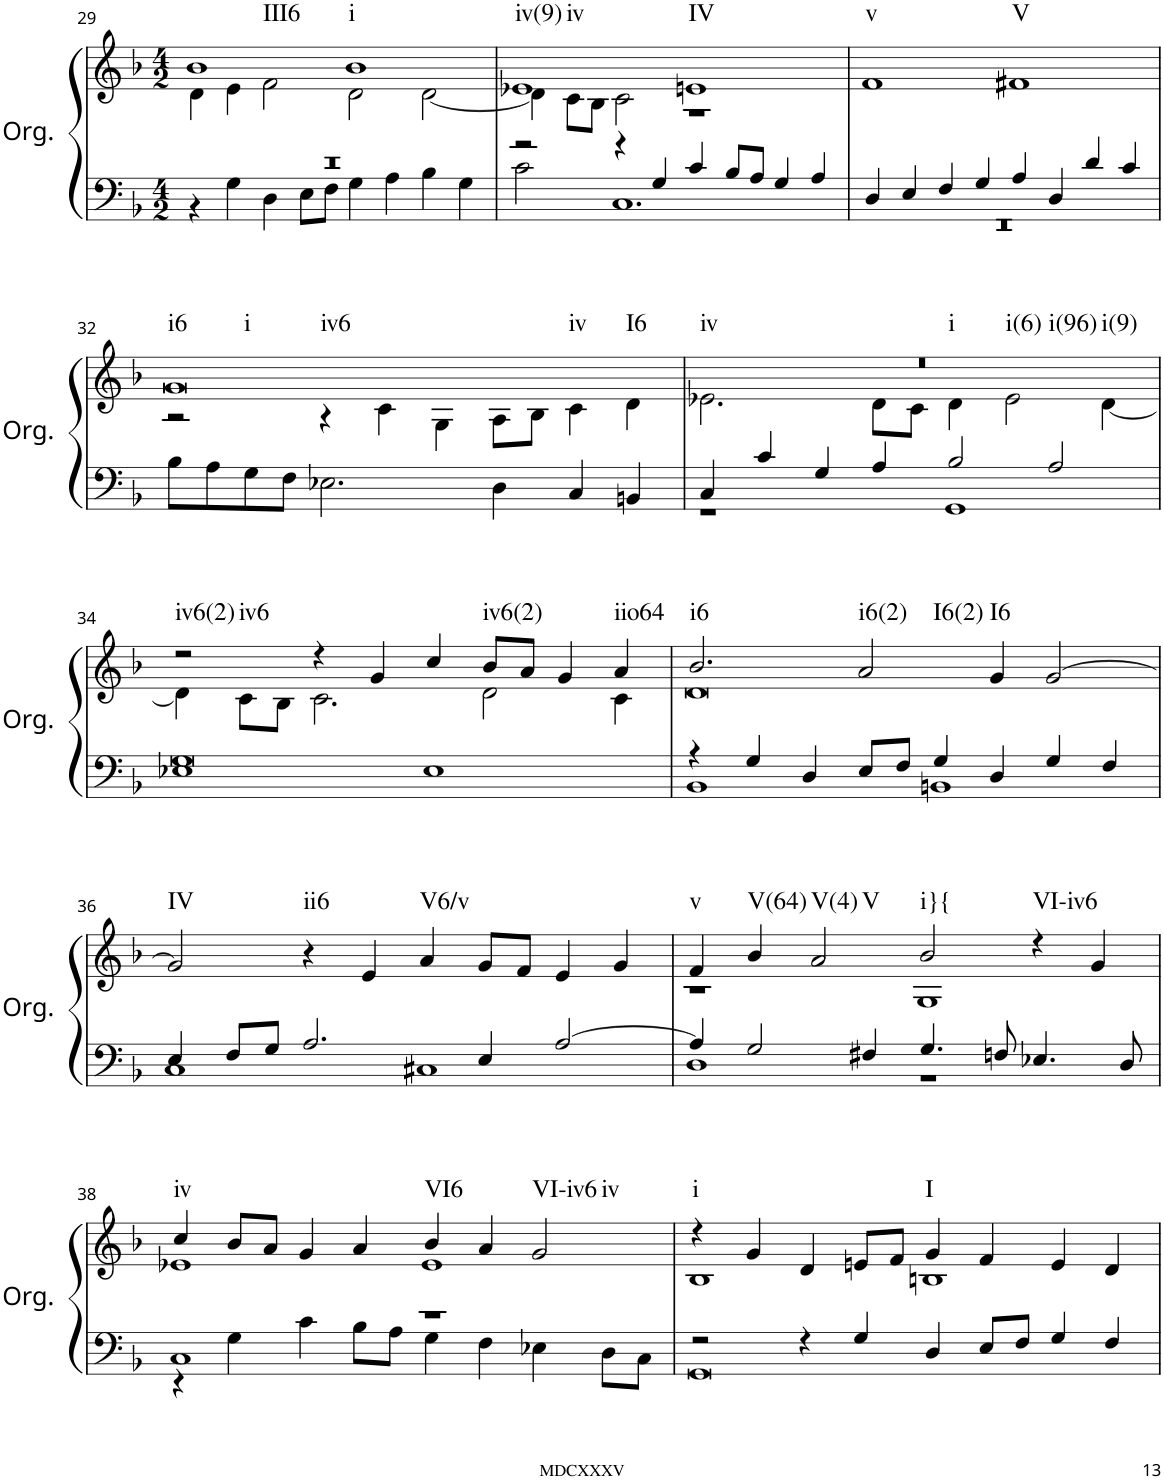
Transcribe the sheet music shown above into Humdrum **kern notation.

**kern	**kern	**harte	**kern
*part2	*part2	*part2	*part1
*staff3	*staff2	*	*staff1
*I"Organ	*	*	*I"Voice
*I'Org.	*	*	*I'Vo.
!!LO:PB:g=z
*clefF4	*clefG2	*	*clefGv2
*k[b-]	*k[b-]	*	*k[b-]
*M4/2	*M4/2	*	*M4/2
=29	=29	=29	=29
*^	*^	*	*
!	!	!	!	!LO:H:kt=III6	!
0r	4r	1b-	4d\	N	0r
.	4G\	.	4e\	.	.
.	4D\	.	2f\	.	.
.	8E\L	.	.	.	.
.	8F\J	.	.	.	.
!	!	!	!	!LO:H:kt=i	!
.	4G\	1b-	2d\	N	.
.	4A\	.	.	.	.
.	4B-\	.	[2d\	.	.
.	4G\	.	.	.	.
=30	=30	=30	=30	=30	=30
!	!	!	!	!LO:H:n=1:kt=iv(9)	!
!	!	!	!	!LO:H:n=2:kt=iv	!
2r	2c\	1e-X	4d\]	N N	0r
.	.	.	8c\L	.	.
.	.	.	8B-\J	.	.
4r	1.C	.	2c\	.	.
4G/	.	.	.	.	.
!	!	!	!	!LO:H:kt=IV	!
4c/	.	1en	1r	N	.
8B-/L	.	.	.	.	.
8A/J	.	.	.	.	.
4G/	.	.	.	.	.
4A/	.	.	.	.	.
*	*	*v	*v	*	*
=31	=31	=31	=31	=31
!	!	!	!LO:H:kt=v	!
4D/	0r	1f	N	0r
4E/	.	.	.	.
4F/	.	.	.	.
4G/	.	.	.	.
!	!	!	!LO:H:kt=V	!
4A/	.	1f#X	N	.
4D/	.	.	.	.
4d/	.	.	.	.
4c/	.	.	.	.
*v	*v	*	*	*
!!LO:LB:g=z
=32	=32	=32	=32
*	*^	*	*
!	!	!	!LO:H:n=1:kt=i6	!
!	!	!	!LO:H:n=2:kt=i	!
!	!	!	!LO:H:n=3:kt=iv6	!
!	!	!	!LO:H:n=4:kt=iv	!
!	!	!	!LO:H:n=5:kt=I6	!
8B-\L	0g	2r	N N N N N	0r
8A\	.	.	.	.
8G\	.	.	.	.
8F\J	.	.	.	.
2.E-X\	.	4r	.	.
.	.	4c\	.	.
.	.	4G\	.	.
4D\	.	8A\L	.	.
.	.	8B-\J	.	.
4C/	.	4c\	.	.
4BBn/	.	4d\	.	.
=33	=33	=33	=33	=33
*^	*	*	*	*
!	!	!	!	!LO:H:n=1:kt=iv	!
!	!	!	!	!LO:H:n=2:kt=i	!
!	!	!	!	!LO:H:n=3:kt=i(6)	!
!	!	!	!	!LO:H:n=4:kt=i(96)	!
!	!	!	!	!LO:H:n=5:kt=i(9)	!
4C/	1r	0r	2.e-X\	N N N N N	0r
4c/	.	.	.	.	.
4G/	.	.	.	.	.
4A/	.	.	8d\L	.	.
.	.	.	8c\J	.	.
2B-/	1GG	.	4d\	.	.
.	.	.	2e-\	.	.
2A/	.	.	.	.	.
.	.	.	[4d\	.	.
!!LO:LB:g=z
=34	=34	=34	=34	=34	=34
!	!	!	!	!LO:H:n=1:kt=iv6(2)	!
!	!	!	!	!LO:H:n=2:kt=iv6	!
0G	1E-X	2r	4d\]	N N	0r
.	.	.	8c\L	.	.
.	.	.	8B-\J	.	.
.	.	4r	2.c\	.	.
.	.	4g/	.	.	.
.	1E-	4cc/	.	.	.
!	!	!	!	!LO:H:kt=iv6(2)	!
.	.	8b-/L	2d\	N	.
.	.	8a/J	.	.	.
.	.	4g/	.	.	.
!	!	!	!	!LO:H:kt=iio64	!
.	.	4a/	4c\	N	.
=35	=35	=35	=35	=35	=35
!	!	!	!	!LO:H:kt=i6	!
4r	1BB-	2.b-/	0d	N	0r
4G/	.	.	.	.	.
4D/	.	.	.	.	.
!	!	!	!	!LO:H:n=1:kt=i6(2)	!
!	!	!	!	!LO:H:n=2:kt=I6(2)	!
8E/L	.	2a/	.	N N	.
8F/J	.	.	.	.	.
4G/	1BBn	.	.	.	.
!	!	!	!	!LO:H:kt=I6	!
4D/	.	4g/	.	N	.
4G/	.	[2g/	.	.	.
4F/	.	.	.	.	.
*	*	*v	*v	*	*
!!LO:LB:g=z
=36	=36	=36	=36	=36
!	!	!	!LO:H:kt=IV	!
4E/	1C	2g/]	N	0r
8F/L	.	.	.	.
8G/J	.	.	.	.
!	!	!	!LO:H:kt=ii6	!
2.A/	.	4r	N	.
.	.	4e/	.	.
!	!	!	!LO:H:kt=V6/v	!
.	1C#X	4a/	N	.
4E/	.	8g/L	.	.
.	.	8f/J	.	.
[2A/	.	4e/	.	.
.	.	4g/	.	.
=37	=37	=37	=37	=37
*	*	*^	*	*
!	!	!	!	!LO:H:kt=v	!
4A/]	1D	4f/	1r	N	0r
!	!	!	!	!LO:H:kt=V(64)	!
2G/	.	4b-/	.	N	.
!	!	!	!	!LO:H:n=1:kt=V(4)	!
!	!	!	!	!LO:H:n=2:kt=V	!
.	.	2a/	.	N N	.
4F#X/	.	.	.	.	.
!	!	!	!	!LO:H:kt=i}{	!
4.G/	1r	2b-/	1G	N	.
8Fn/	.	.	.	.	.
!	!	!	!	!LO:H:kt=VI-iv6	!
4.E-X/	.	4r	.	N	.
.	.	4g/	.	.	.
8D/	.	.	.	.	.
!!LO:LB:g=z
=38	=38	=38	=38	=38	=38
!	!	!	!	!LO:H:kt=iv	!
1C	4r	4cc/	1e-X	N	0r
.	4G\	8b-/L	.	.	.
.	.	8a/J	.	.	.
.	4c\	4g/	.	.	.
.	8B-\L	4a/	.	.	.
.	8A\J	.	.	.	.
!	!	!	!	!LO:H:kt=VI6	!
1r	4G\	4b-/	1e-	N	.
.	4F\	4a/	.	.	.
!	!	!	!	!LO:H:n=1:kt=VI-iv6	!
!	!	!	!	!LO:H:n=2:kt=iv	!
.	4E-X\	2g/	.	N N	.
.	8D\L	.	.	.	.
.	8C\J	.	.	.	.
=39	=39	=39	=39	=39	=39
!	!	!	!	!LO:H:kt=i	!
2r	0GG	4r	1B-	N	0r
.	.	4g/	.	.	.
4r	.	4d/	.	.	.
4G/	.	8en/L	.	.	.
.	.	8f/J	.	.	.
!	!	!	!	!LO:H:kt=I	!
4D/	.	4g/	1Bn	N	.
8E/L	.	4f/	.	.	.
8F/J	.	.	.	.	.
4G/	.	4e/	.	.	.
4F/	.	4d/	.	.	.
*v	*v	*	*	*	*
*	*v	*v	*	*
=	=	=	=
*-	*-	*-	*-
